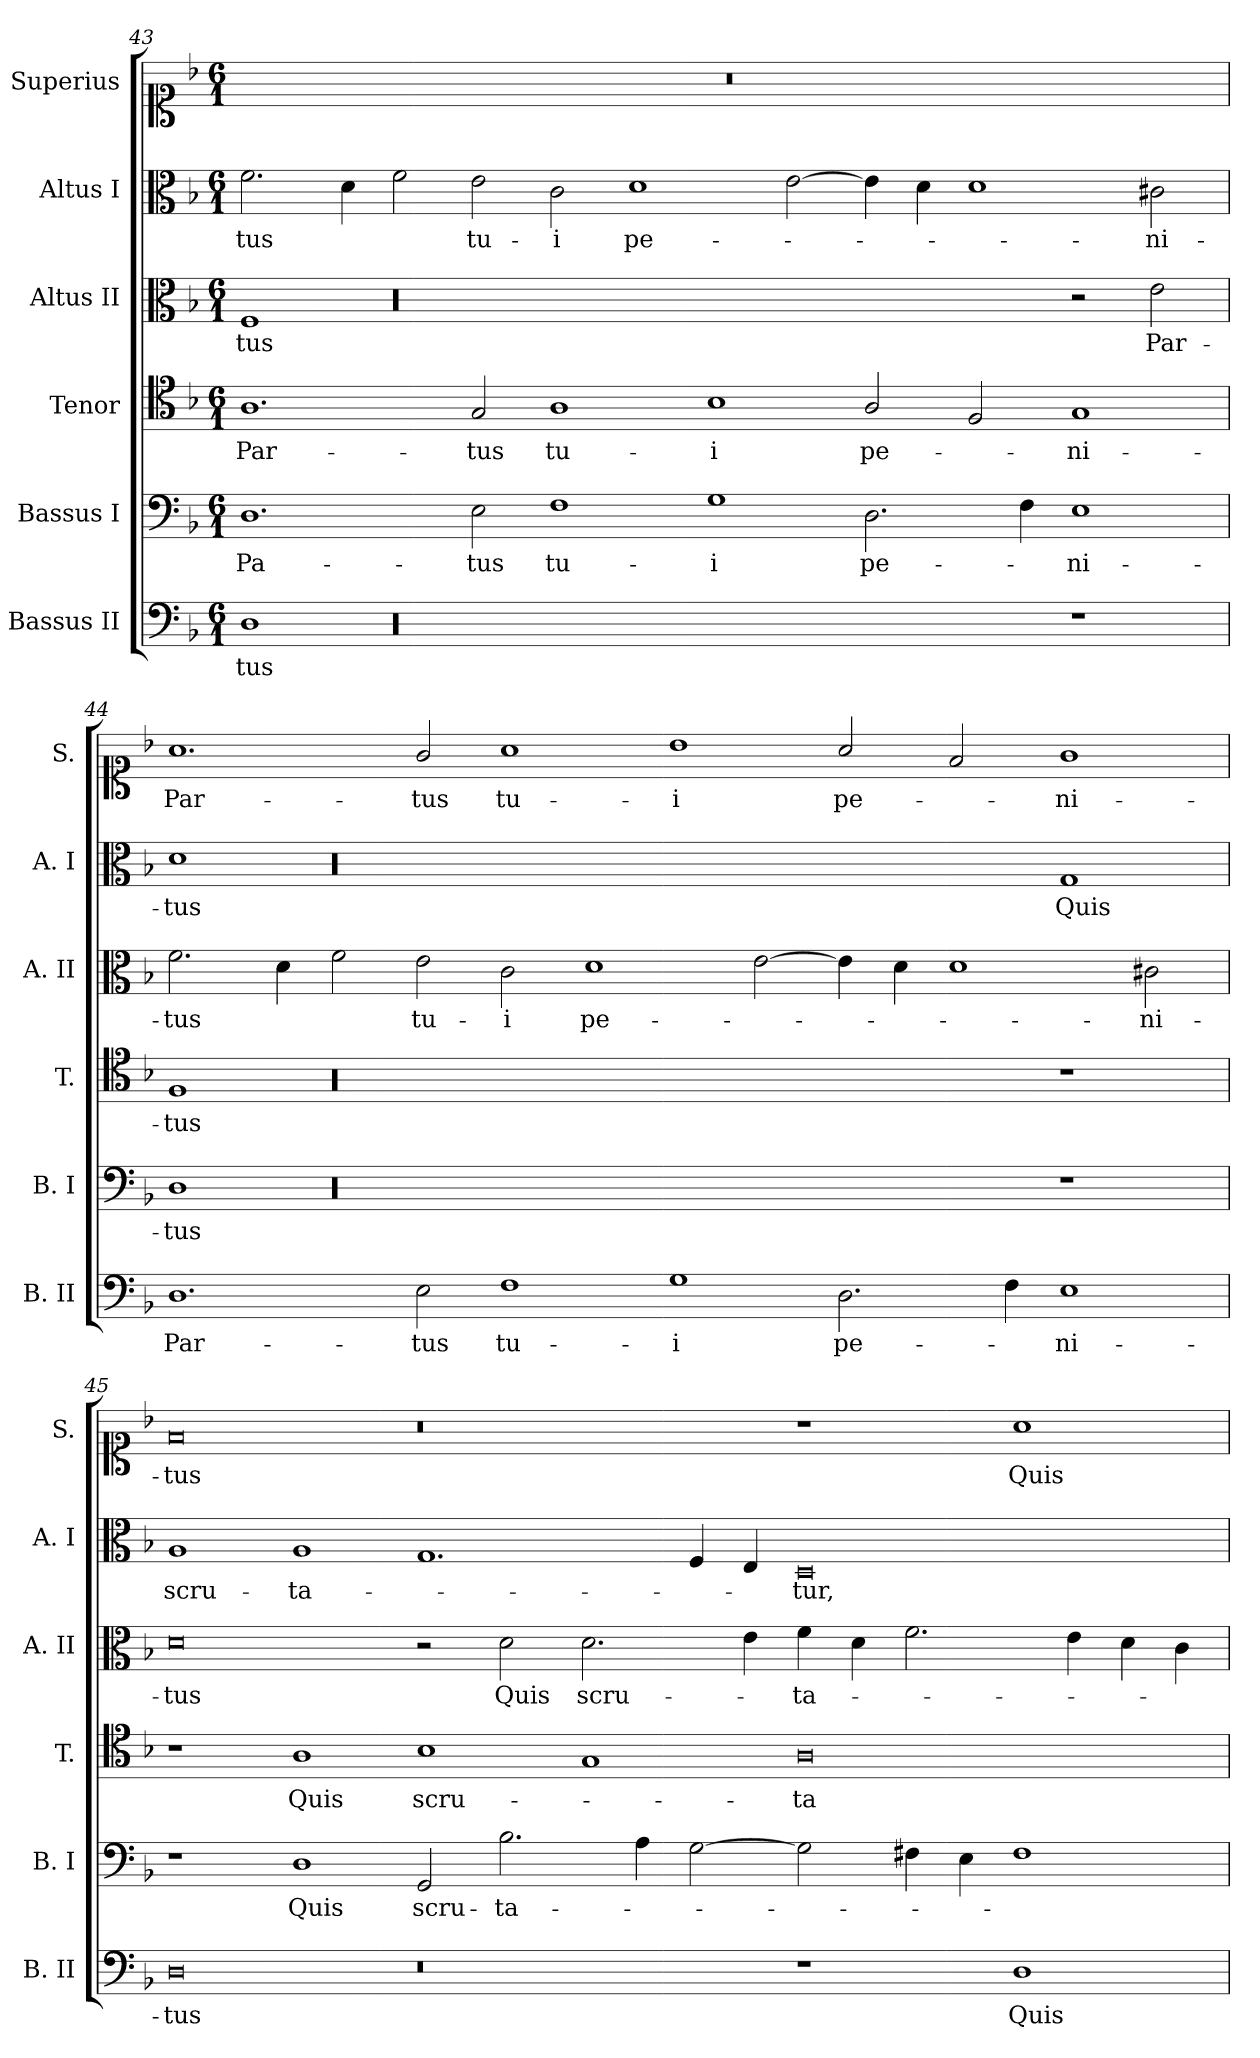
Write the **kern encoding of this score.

**kern	**text	**kern	**text	**kern	**text	**kern	**text	**kern	**text	**kern	**text
*part6	*part6	*part5	*part5	*part4	*part4	*part3	*part3	*part2	*part2	*part1	*part1
*staff6	*staff6	*staff5	*staff5	*staff4	*staff4	*staff3	*staff3	*staff2	*staff2	*staff1	*staff1
*I"Bassus II	*	*I"Bassus I	*	*I"Tenor	*	*I"Altus II	*	*I"Altus I	*	*I"Superius	*
*I'B. II	*	*I'B.  I	*	*I'T.	*	*I'A. II	*	*I'A. I	*	*I'S.	*
*clefF4	*	*clefF4	*	*clefC4	*	*clefC3	*	*clefC3	*	*clefC1	*
*k[b-]	*	*k[b-]	*	*k[b-]	*	*k[b-]	*	*k[b-]	*	*k[b-]	*
*F:	*	*F:	*	*F:	*	*F:	*	*F:	*	*F:	*
*M6/1	*	*M6/1	*	*M6/1	*	*M6/1	*	*M6/1	*	*M6/1	*
=43	=43	=43	=43	=43	=43	=43	=43	=43	=43	=43	=43
1D	-tus	1.D	Pa-	1.A	Par-	1F	-tus	2.f\	-tus	00.r	.
.	.	.	.	.	.	.	.	4d\	.	.	.
00r	.	.	.	.	.	00r	.	2f\	.	.	.
.	.	2E\	-tus	2G/	-tus	.	.	2e\	tu-	.	.
.	.	1F	tu-	1A	tu-	.	.	2c\	-i	.	.
.	.	.	.	.	.	.	.	1d	pe-	.	.
.	.	1G	-i	1B-	-i	.	.	.	.	.	.
.	.	.	.	.	.	.	.	[2e\	.	.	.
.	.	2.D\	pe-	2A/	pe-	.	.	4e\]	.	.	.
.	.	.	.	.	.	.	.	4d\	.	.	.
.	.	.	.	2F/	.	.	.	1d	.	.	.
.	.	4F\	.	.	.	.	.	.	.	.	.
1r	.	1E	-ni-	1G	-ni-	2r	.	.	.	.	.
.	.	.	.	.	.	2e\	Par-	2c#i\	-ni-	.	.
!!LO:LB:g=z
=44	=44	=44	=44	=44	=44	=44	=44	=44	=44	=44	=44
1.D	Par-	1D	-tus	1F	-tus	2.f\	-tus	1d	-tus	1.a	Par-
.	.	.	.	.	.	4d\	.	.	.	.	.
.	.	00r	.	00r	.	2f\	.	00r	.	.	.
2E\	-tus	.	.	.	.	2e\	tu-	.	.	2g/	-tus
1F	tu-	.	.	.	.	2c\	-i	.	.	1a	tu-
.	.	.	.	.	.	1d	pe-	.	.	.	.
1G	-i	.	.	.	.	.	.	.	.	1b-	-i
.	.	.	.	.	.	[2e\	.	.	.	.	.
2.D\	pe-	.	.	.	.	4e\]	.	.	.	2a/	pe-
.	.	.	.	.	.	4d\	.	.	.	.	.
.	.	.	.	.	.	1d	.	.	.	2f/	.
4F\	.	.	.	.	.	.	.	.	.	.	.
1E	-ni-	1r	.	1r	.	.	.	1G	Quis	1g	-ni-
.	.	.	.	.	.	2c#i\	-ni-	.	.	.	.
!!LO:PB:g=z
=45	=45	=45	=45	=45	=45	=45	=45	=45	=45	=45	=45
0D	-tus	1r	.	1r	.	0d	-tus	1A	scru-	0f	-tus
.	.	1D	Quis	1A	Quis	.	.	1A	-ta-	.	.
0r	.	2GG/	scru-	1B-	scru-	2r	.	1.G	.	0r	.
.	.	2.B-\	-ta-	.	.	2d\	Quis	.	.	.	.
.	.	.	.	1G	.	2.d\	scru-	.	.	.	.
.	.	4A\	.	.	.	.	.	.	.	.	.
.	.	[2G\	.	.	.	.	.	4F/	.	.	.
.	.	.	.	.	.	4e\	.	4E/	.	.	.
1r	.	2G\]	.	0A	-ta-	4f\	-ta-	0D	-tur,	1r	.
.	.	.	.	.	.	4d\	.	.	.	.	.
.	.	4F#i\	.	.	.	2.f\	.	.	.	.	.
.	.	4E\	.	.	.	.	.	.	.	.	.
1D	Quis	1F#i	.	.	.	.	.	.	.	1a	Quis
.	.	.	.	.	.	4e\	.	.	.	.	.
.	.	.	.	.	.	4d\	.	.	.	.	.
.	.	.	.	.	.	4c\	.	.	.	.	.
=	=	=	=	=	=	=	=	=	=	=	=
*-	*-	*-	*-	*-	*-	*-	*-	*-	*-	*-	*-
